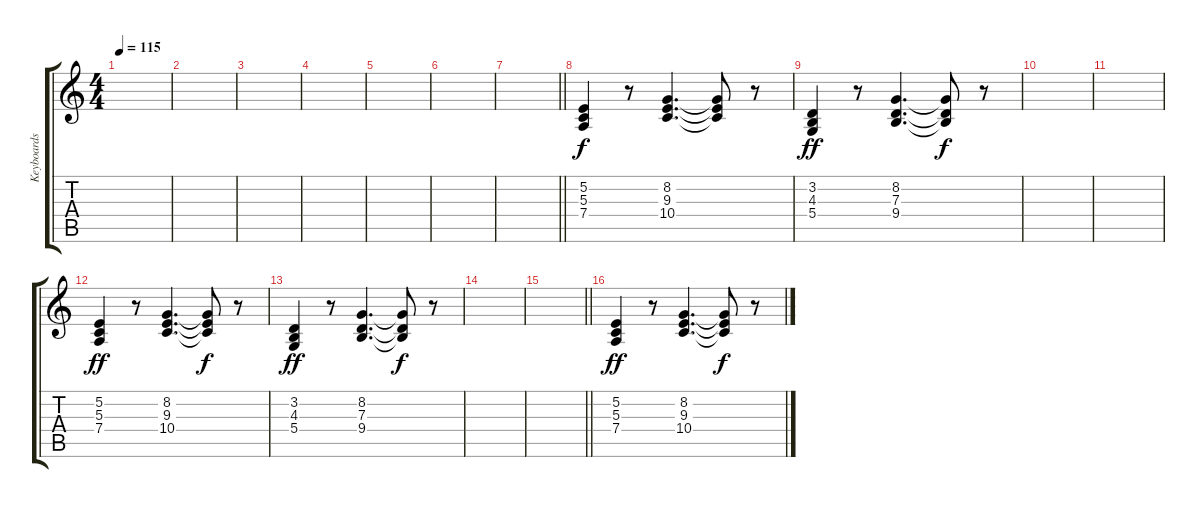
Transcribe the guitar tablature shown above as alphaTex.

\track ("Keyboards" "Keyboards") {instrument pad2warm}
\staff {score tabs}
\tuning (E4 B3 G3 D3 A2 E2) {hide}
\ts (4 4)
\tempo 115
\clef g2
\ks c
|
|
|
|
|
|
\barLineRight lightlight
|
\section ("" "")
(5.2 5.3 7.4).4 r.8 (8.2 9.3 10.4).4{d} (8.2{t} 9.3{t} 10.4{t}).8{dy f} r.8 |
(3.2 4.3 5.4).4{dy ff} r.8 (8.2 7.3 9.4).4{d} (8.2{t} 7.3{t} 9.4{t}).8{dy f} r.8 |
|
|
(5.2 5.3 7.4).4{dy ff} r.8 (8.2 9.3 10.4).4{d} (8.2{t} 9.3{t} 10.4{t}).8{dy f} r.8 |
(3.2 4.3 5.4).4{dy ff} r.8 (8.2 7.3 9.4).4{d} (8.2{t} 7.3{t} 9.4{t}).8{dy f} r.8 |
|
\barLineRight lightlight
|
\section ("" "")
(5.2 5.3 7.4).4{dy ff} r.8 (8.2 9.3 10.4).4{d} (8.2{t} 9.3{t} 10.4{t}).8{dy f} r.8
